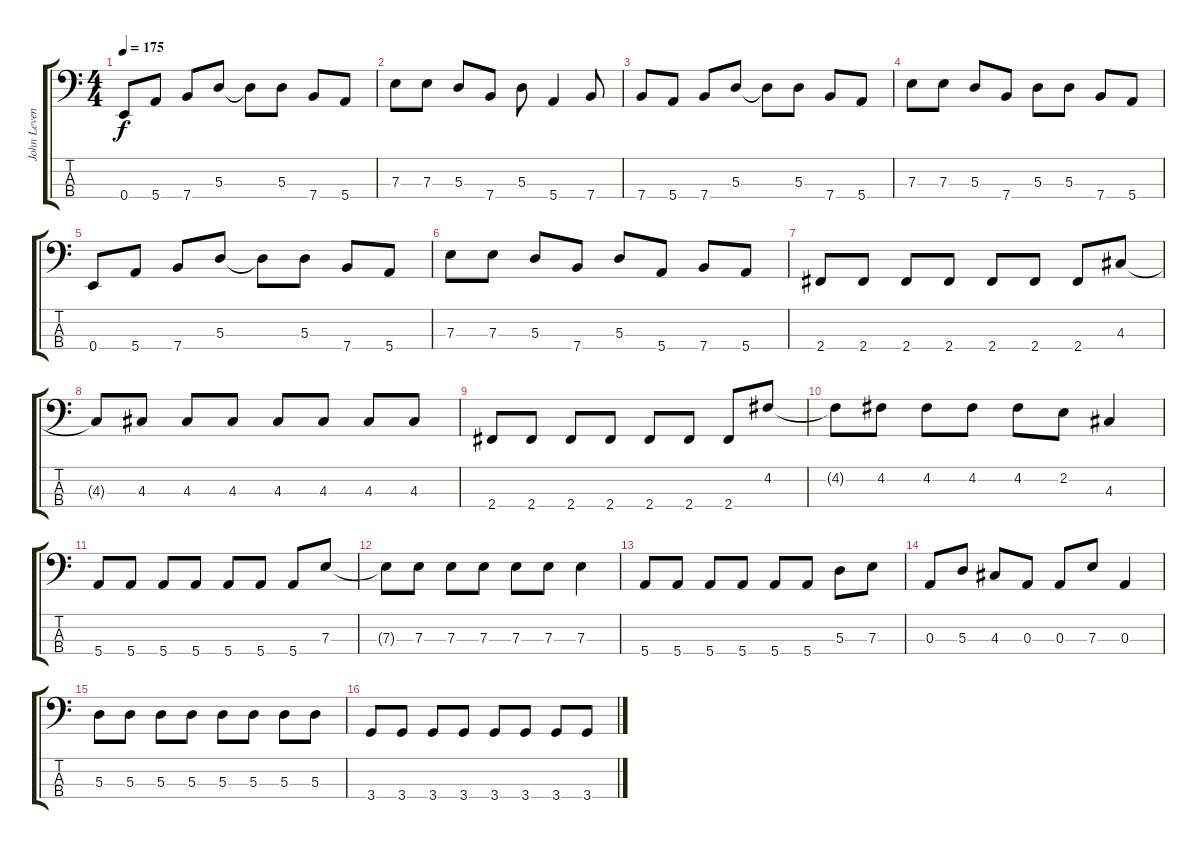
\track ("John Leven" "John Leven") {instrument electricbassfinger}
\staff {score tabs}
\tuning (G2 D2 A1 E1) {hide}
\ts (4 4)
\tempo 175
\clef f4
\ks c
0.4.8{dy f} 5.4.8 7.4.8 5.3.8 5.3{t}.8 5.3.8 7.4.8 5.4.8 |
7.3.8 7.3.8 5.3.8 7.4.8 5.3.8 5.4.4 7.4.8 |
7.4.8 5.4.8 7.4.8 5.3.8 5.3{t}.8 5.3.8 7.4.8 5.4.8 |
7.3.8 7.3.8 5.3.8 7.4.8 5.3.8 5.3.8 7.4.8 5.4.8 |
0.4.8 5.4.8 7.4.8 5.3.8 5.3{t}.8 5.3.8 7.4.8 5.4.8 |
7.3.8 7.3.8 5.3.8 7.4.8 5.3.8 5.4.8 7.4.8 5.4.8 |
2.4.8 2.4.8 2.4.8 2.4.8 2.4.8 2.4.8 2.4.8 4.3.8 |
4.3{t}.8 4.3.8 4.3.8 4.3.8 4.3.8 4.3.8 4.3.8 4.3.8 |
2.4.8 2.4.8 2.4.8 2.4.8 2.4.8 2.4.8 2.4.8 4.2.8 |
4.2{t}.8 4.2.8 4.2.8 4.2.8 4.2.8 2.2.8 4.3.4 |
5.4.8 5.4.8 5.4.8 5.4.8 5.4.8 5.4.8 5.4.8 7.3.8 |
7.3{t}.8 7.3.8 7.3.8 7.3.8 7.3.8 7.3.8 7.3.4 |
5.4.8 5.4.8 5.4.8 5.4.8 5.4.8 5.4.8 5.3.8 7.3.8 |
0.3.8 5.3.8 4.3.8 0.3.8 0.3.8 7.3.8 0.3.4 |
5.3.8 5.3.8 5.3.8 5.3.8 5.3.8 5.3.8 5.3.8 5.3.8 |
3.4.8 3.4.8 3.4.8 3.4.8 3.4.8 3.4.8 3.4.8 3.4.8
